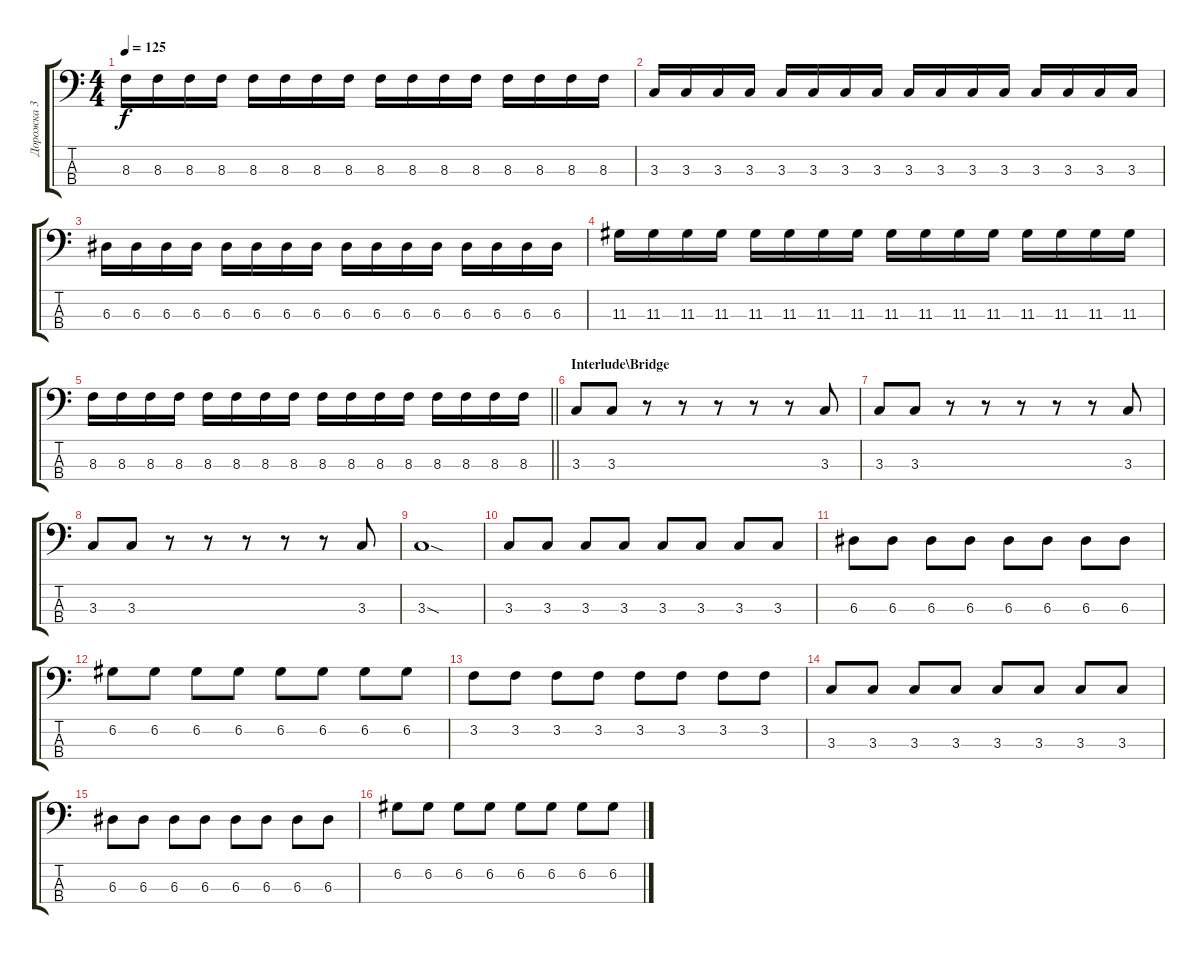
\track ("Дорожка 3" "Дорожка 3") {instrument electricbassfinger}
\staff {score tabs}
\tuning (G2 D2 A1 E1) {hide}
\ts (4 4)
\tempo 125
\clef f4
\ks c
8.3.16{dy f} 8.3.16 8.3.16 8.3.16 8.3.16 8.3.16 8.3.16 8.3.16 8.3.16 8.3.16 8.3.16 8.3.16 8.3.16 8.3.16 8.3.16 8.3.16 |
3.3.16 3.3.16 3.3.16 3.3.16 3.3.16 3.3.16 3.3.16 3.3.16 3.3.16 3.3.16 3.3.16 3.3.16 3.3.16 3.3.16 3.3.16 3.3.16 |
6.3.16 6.3.16 6.3.16 6.3.16 6.3.16 6.3.16 6.3.16 6.3.16 6.3.16 6.3.16 6.3.16 6.3.16 6.3.16 6.3.16 6.3.16 6.3.16 |
11.3.16 11.3.16 11.3.16 11.3.16 11.3.16 11.3.16 11.3.16 11.3.16 11.3.16 11.3.16 11.3.16 11.3.16 11.3.16 11.3.16 11.3.16 11.3.16 |
\barLineRight lightlight
8.3.16 8.3.16 8.3.16 8.3.16 8.3.16 8.3.16 8.3.16 8.3.16 8.3.16 8.3.16 8.3.16 8.3.16 8.3.16 8.3.16 8.3.16 8.3.16 |
\section ("" "Interlude\\Bridge")
3.3.8 3.3.8 r.8 r.8 r.8 r.8 r.8 3.3.8 |
3.3.8 3.3.8 r.8 r.8 r.8 r.8 r.8 3.3.8 |
3.3.8 3.3.8 r.8 r.8 r.8 r.8 r.8 3.3.8 |
3.3{sod}.1 |
3.3.8 3.3.8 3.3.8 3.3.8 3.3.8 3.3.8 3.3.8 3.3.8 |
6.3.8 6.3.8 6.3.8 6.3.8 6.3.8 6.3.8 6.3.8 6.3.8 |
6.2.8 6.2.8 6.2.8 6.2.8 6.2.8 6.2.8 6.2.8 6.2.8 |
3.2.8 3.2.8 3.2.8 3.2.8 3.2.8 3.2.8 3.2.8 3.2.8 |
3.3.8 3.3.8 3.3.8 3.3.8 3.3.8 3.3.8 3.3.8 3.3.8 |
6.3.8 6.3.8 6.3.8 6.3.8 6.3.8 6.3.8 6.3.8 6.3.8 |
6.2.8 6.2.8 6.2.8 6.2.8 6.2.8 6.2.8 6.2.8 6.2.8
